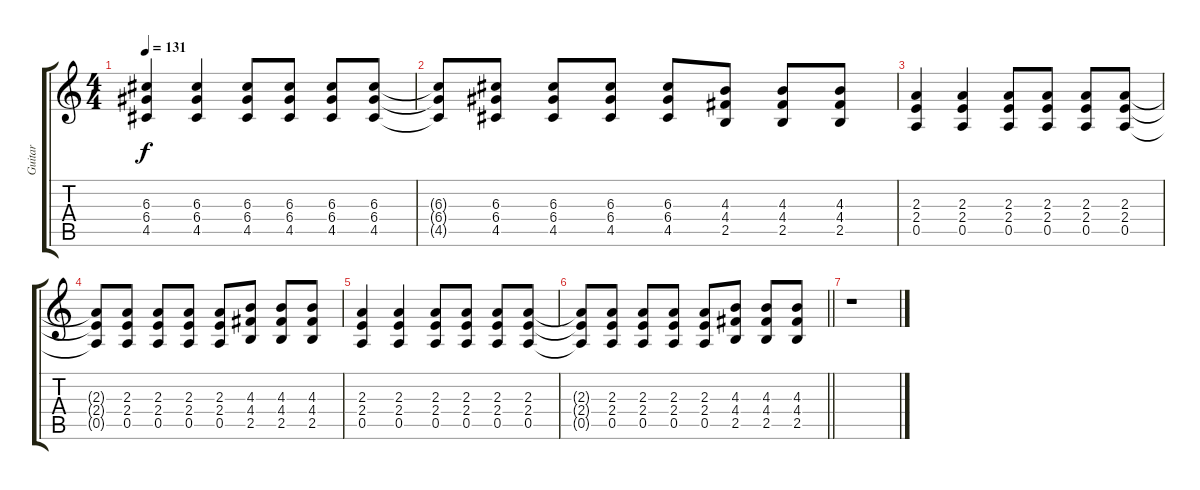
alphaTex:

\track ("Guitar" "Guitar") {instrument distortionguitar}
\staff {score tabs}
\tuning (E4 B3 G3 D3 A2 E2) {hide}
\ts (4 4)
\tempo 131
\clef g2
\ks c
(6.3 6.4 4.5).4{dy f} (6.3 6.4 4.5).4 (6.3 6.4 4.5).8 (6.3 6.4 4.5).8 (6.3 6.4 4.5).8 (6.3 6.4 4.5).8 |
(6.3{t} 6.4{t} 4.5{t}).8 (6.3 6.4 4.5).8 (6.3 6.4 4.5).8 (6.3 6.4 4.5).8 (6.3 6.4 4.5).8 (4.3 4.4 2.5).8 (4.3 4.4 2.5).8 (4.3 4.4 2.5).8 |
(2.3 2.4 0.5).4 (2.3 2.4 0.5).4 (2.3 2.4 0.5).8 (2.3 2.4 0.5).8 (2.3 2.4 0.5).8 (2.3 2.4 0.5).8 |
(2.3{t} 2.4{t} 0.5{t}).8 (2.3 2.4 0.5).8 (2.3 2.4 0.5).8 (2.3 2.4 0.5).8 (2.3 2.4 0.5).8 (4.3 4.4 2.5).8 (4.3 4.4 2.5).8 (4.3 4.4 2.5).8 |
(2.3 2.4 0.5).4 (2.3 2.4 0.5).4 (2.3 2.4 0.5).8 (2.3 2.4 0.5).8 (2.3 2.4 0.5).8 (2.3 2.4 0.5).8 |
\barLineRight lightlight
(2.3{t} 2.4{t} 0.5{t}).8 (2.3 2.4 0.5).8 (2.3 2.4 0.5).8 (2.3 2.4 0.5).8 (2.3 2.4 0.5).8 (4.3 4.4 2.5).8 (4.3 4.4 2.5).8 (4.3 4.4 2.5).8 |
r.1
